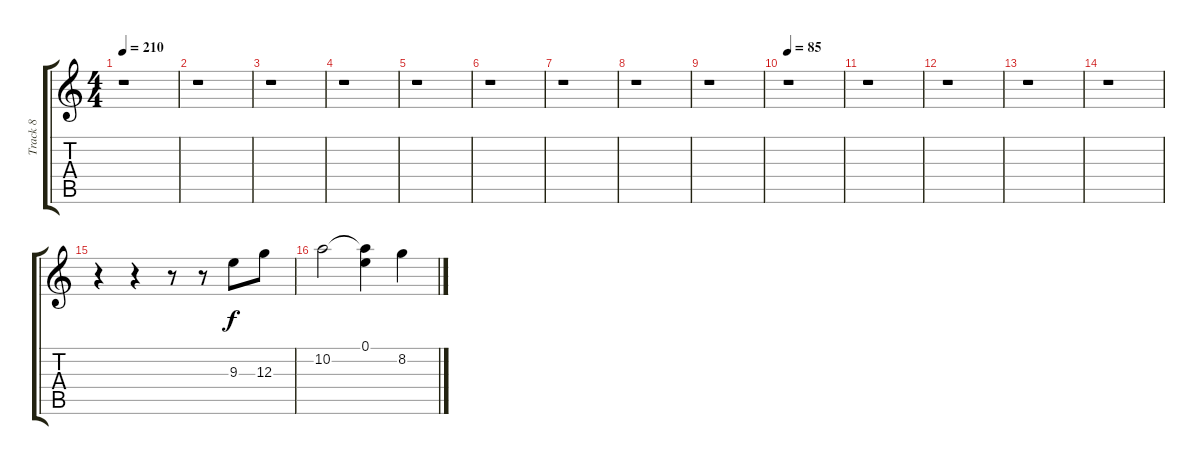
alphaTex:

\track ("Track 8" "Track 8") {instrument distortionguitar}
\staff {score tabs}
\tuning (E4 B3 G3 D3 A2 E2) {hide}
\ts (4 4)
\tempo 210
\clef g2
\ks c
r.1{dy f} |
r.1 |
r.1 |
r.1 |
r.1 |
r.1 |
r.1 |
r.1 |
r.1 |
\tempo 85
r.1 |
r.1 |
r.1 |
r.1 |
r.1 |
r.4 r.4 r.8 r.8 9.3.8 12.3.8 |
10.2.2 (0.1 10.2{t}).4 8.2.4
